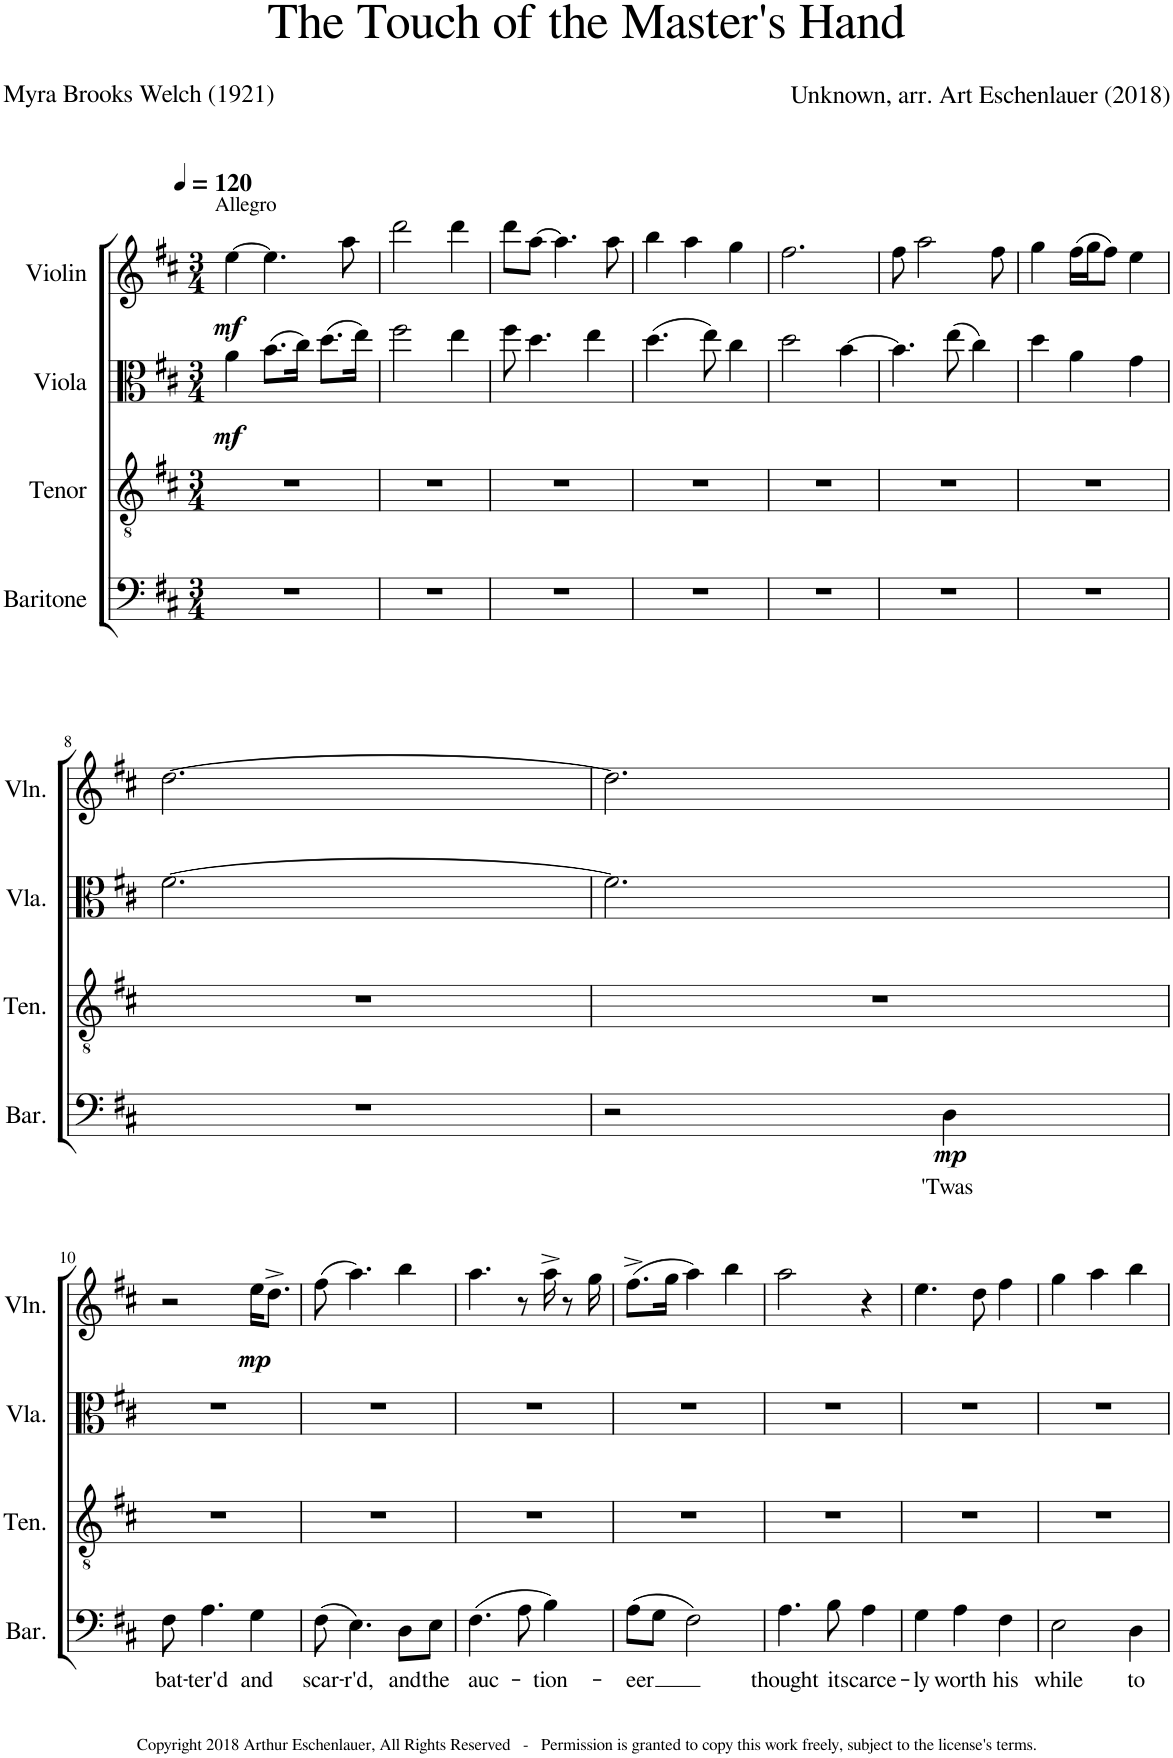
**kern	**text	**dynam	**kern	**kern	**dynam	**kern	**dynam
*part4	*part4	*part4	*part3	*part2	*part2	*part1	*part1
*staff4	*staff4	*staff4	*staff3	*staff2	*staff2	*staff1	*staff1
*I"Baritone	*	*	*I"Tenor	*I"Viola	*	*I"Violin	*
*I'Bar.	*	*	*I'Ten.	*I'Vla.	*	*I'Vln.	*
*clefF4	*	*	*clefGv2	*clefC3	*	*clefG2	*
*k[f#c#]	*	*	*k[f#c#]	*k[f#c#]	*	*k[f#c#]	*
*M3/4	*	*	*M3/4	*M3/4	*	*M3/4	*
*MM120	*	*	*MM120	*MM120	*	*MM120	*
=1	=1	=1	=1	=1	=1	=1	=1
!	!	!	!	!	!	!LO:TX:a:t=Allegro	!
!	!	!	!	!	!LO:DY:b	!	!LO:DY:b
2.r	.	.	2.r	4a\	mf	[4ee\	mf
.	.	.	.	(8.b\L	.	4.ee\]	.
.	.	.	.	16cc#\Jk)	.	.	.
.	.	.	.	(8.dd\L	.	.	.
.	.	.	.	.	.	8aa\	.
.	.	.	.	16ee\Jk)	.	.	.
=2	=2	=2	=2	=2	=2	=2	=2
2.r	.	.	2.r	2ff#\	.	2ddd\	.
.	.	.	.	4ee\	.	4ddd\	.
=3	=3	=3	=3	=3	=3	=3	=3
2.r	.	.	2.r	8ff#\	.	8ddd\L	.
.	.	.	.	4.dd\	.	[8aa\J	.
.	.	.	.	.	.	4.aa\]	.
.	.	.	.	4ee\	.	.	.
.	.	.	.	.	.	8aa\	.
=4	=4	=4	=4	=4	=4	=4	=4
2.r	.	.	2.r	(4.dd\	.	4bb\	.
.	.	.	.	.	.	4aa\	.
.	.	.	.	8ee\)	.	.	.
.	.	.	.	4cc#\	.	4gg\	.
=5	=5	=5	=5	=5	=5	=5	=5
2.r	.	.	2.r	2dd\	.	2.ff#\	.
.	.	.	.	[4b\	.	.	.
=6	=6	=6	=6	=6	=6	=6	=6
2.r	.	.	2.r	4.b\]	.	8ff#\	.
.	.	.	.	.	.	2aa\	.
.	.	.	.	(8ee\	.	.	.
.	.	.	.	4cc#\)	.	.	.
.	.	.	.	.	.	8ff#\	.
=7	=7	=7	=7	=7	=7	=7	=7
2.r	.	.	2.r	4dd\	.	4gg\	.
.	.	.	.	4a\	.	(16ff#\LL	.
.	.	.	.	.	.	16gg\J	.
.	.	.	.	.	.	8ff#\J)	.
.	.	.	.	4g\	.	4ee\	.
!!LO:LB:g=z
=8	=8	=8	=8	=8	=8	=8	=8
2.r	.	.	2.r	[2.f#\	.	[2.dd\	.
=9	=9	=9	=9	=9	=9	=9	=9
2r	.	.	2.r	2.f#\]	.	2.dd\]	.
!	!LO:LY:b	!LO:DY:b	!	!	!	!	!
4D\	'Twas	mp	.	.	.	.	.
!!LO:LB:g=z
=10	=10	=10	=10	=10	=10	=10	=10
!	!LO:LY:b	!	!	!	!	!	!
8F#\	bat-	.	2.r	2.r	.	2r	.
!	!LO:LY:b	!	!	!	!	!	!
4.A\	-ter'd	.	.	.	.	.	.
!	!LO:LY:b	!	!	!	!	!	!LO:DY:b
4G\	and	.	.	.	.	16ee\KL	mp
.	.	.	.	.	.	8.dd^\J	.
=11	=11	=11	=11	=11	=11	=11	=11
!	!LO:LY:b	!	!	!	!	!	!
(8F#\	scar-	.	2.r	2.r	.	(8ff#\	.
!	!LO:LY:b	!	!	!	!	!	!
4.E\)	-r'd,	.	.	.	.	4.aa\)	.
!	!LO:LY:b	!	!	!	!	!	!
8D\L	and	.	.	.	.	4bb\	.
!	!LO:LY:b	!	!	!	!	!	!
8E\J	the	.	.	.	.	.	.
=12	=12	=12	=12	=12	=12	=12	=12
!	!LO:LY:b	!	!	!	!	!	!
(4.F#\	auc-	.	2.r	2.r	.	4.aa\	.
8A\	.	.	.	.	.	8r	.
!	!LO:LY:b	!	!	!	!	!	!
4B\)	-tion-	.	.	.	.	16aa^\	.
.	.	.	.	.	.	8r	.
.	.	.	.	.	.	16gg\	.
=13	=13	=13	=13	=13	=13	=13	=13
!	!LO:LY:b	!	!	!	!	!	!
(8A\L	-eer	.	2.r	2.r	.	(8.ff#^\L	.
8G\J	.	.	.	.	.	.	.
.	.	.	.	.	.	16gg\Jk	.
2F#\)	.	.	.	.	.	4aa\)	.
.	.	.	.	.	.	4bb\	.
=14	=14	=14	=14	=14	=14	=14	=14
!	!LO:LY:b	!	!	!	!	!	!
4.A\	thought	.	2.r	2.r	.	2aa\	.
!	!LO:LY:b	!	!	!	!	!	!
8B\	it	.	.	.	.	.	.
!	!LO:LY:b	!	!	!	!	!	!
4A\	scarce-	.	.	.	.	4r	.
=15	=15	=15	=15	=15	=15	=15	=15
!	!LO:LY:b	!	!	!	!	!	!
4G\	-ly	.	2.r	2.r	.	4.ee\	.
!	!LO:LY:b	!	!	!	!	!	!
4A\	worth	.	.	.	.	.	.
.	.	.	.	.	.	8dd\	.
!	!LO:LY:b	!	!	!	!	!	!
4F#\	his	.	.	.	.	4ff#\	.
=16	=16	=16	=16	=16	=16	=16	=16
!	!LO:LY:b	!	!	!	!	!	!
2E\	while	.	2.r	2.r	.	4gg\	.
.	.	.	.	.	.	4aa\	.
!	!LO:LY:b	!	!	!	!	!	!
4D\	to	.	.	.	.	4bb\	.
=	=	=	=	=	=	=	=
*-	*-	*-	*-	*-	*-	*-	*-
